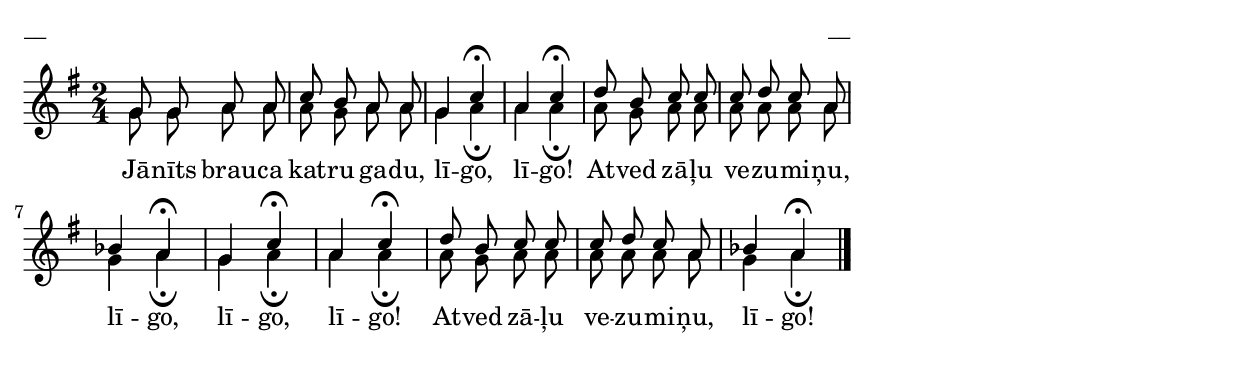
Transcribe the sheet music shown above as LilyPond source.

\version "2.13.16"
%\header {
%    title = "Jānīts brauca katru gadu"
%}
\paper {
line-width = 14\cm
left-margin = 0.4\cm
between-system-padding = 0.1\cm
between-system-space = 0.1\cm
}
\layout {
indent = #0
ragged-last = ##f
}


voiceA = \relative c'' {
\clef "treble"
\key g \major
\time 2/4
g8 g a a | c8 b a a | g4 c\fermata | a4 c\fermata |
d8 b c c | c d c a | bes4 a\fermata | g4 c\fermata | a4 c\fermata |
d8 b c c | c d c a | bes4 a\fermata 
\bar "|."
} 

lyricA = \lyricmode {
Jā -- nīts brau -- ca kat -- ru ga -- du, 
lī -- go, lī -- go!
At -- ved zā -- ļu ve -- zu -- mi -- ņu, 
lī -- go, lī -- go, lī -- go!
At -- ved zā -- ļu ve -- zu -- mi -- ņu, lī -- go!
}

voiceB = \relative c'' {
\clef "treble"
\key g \major
\time 2/4
g8 g a a | a8 g a a | g4 a\fermata | a4 a\fermata |
a8 g a a | a a a a | g4 a\fermata | g4 a\fermata | a4 a\fermata |
a8 g a a | a a a a | g4 a\fermata 
\bar "|."
} 


fullScore = <<
\new Staff {
<<
\new Voice = "voiceA" { \voiceOne \autoBeamOff \voiceA }
\lyricsto "voiceA" \new Lyrics \lyricA
\new Voice = "voiceB" { \voiceTwo \autoBeamOff \voiceB }
>>
}
>>

\score {
\fullScore
\header { piece = "__" opus = "__" }
}
\markup { \with-color #(x11-color 'white) \sans \smaller "__" }
\score {
\unfoldRepeats
\fullScore
\midi {
\context { \Staff \remove "Staff_performer" }
\context { \Voice \consists "Staff_performer" }
}
}


